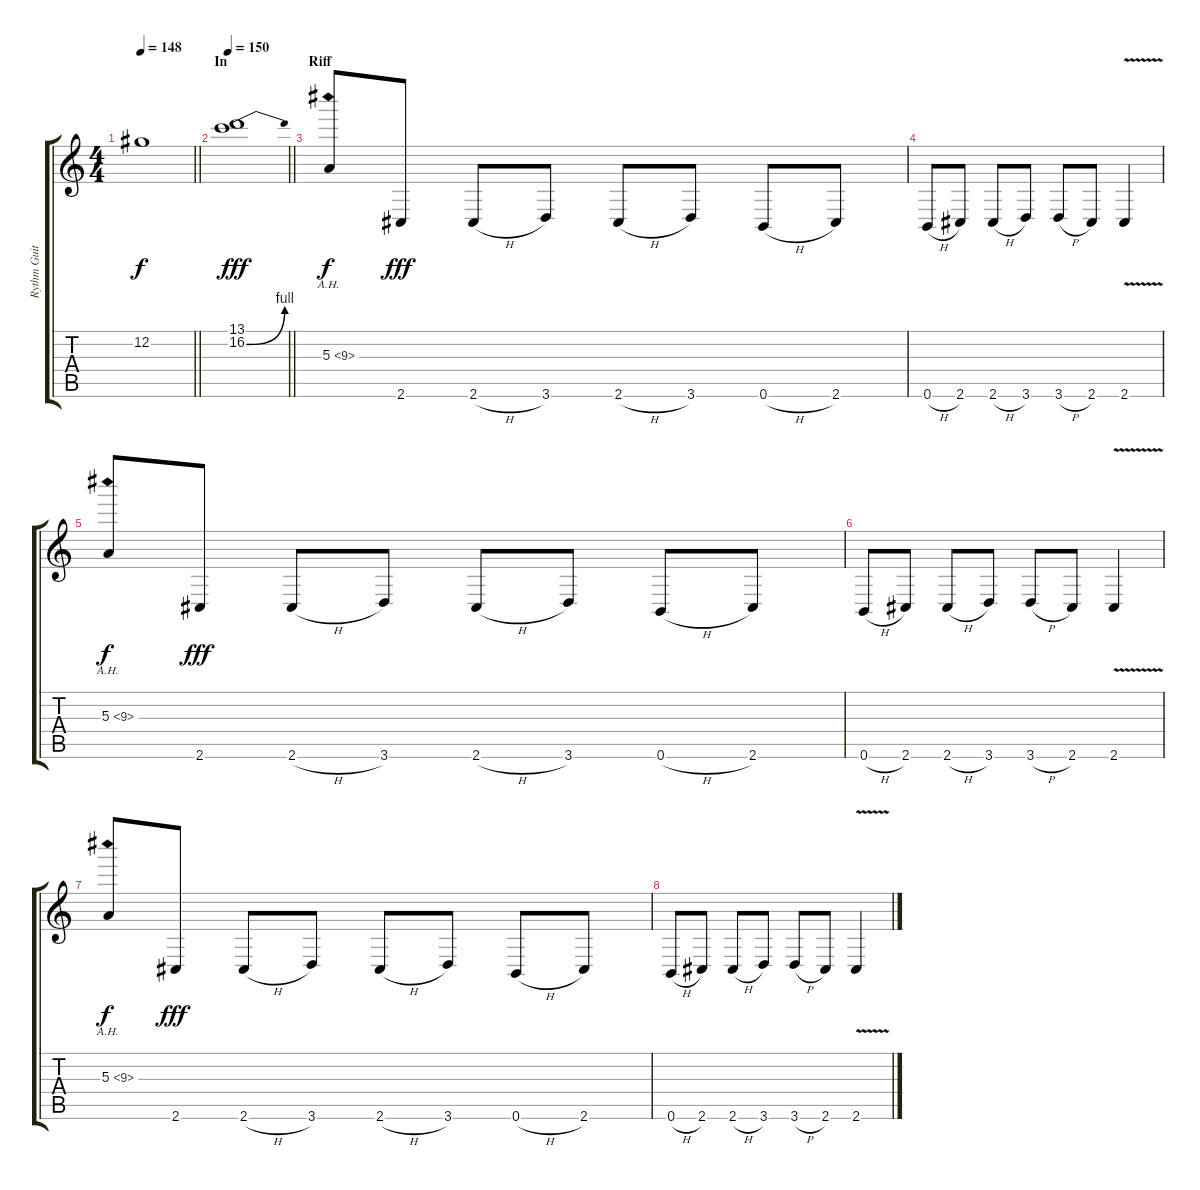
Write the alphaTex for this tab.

\track ("Rythm Guitar" "Rythm Guit") {instrument distortionguitar}
\staff {score tabs}
\tuning (Db4 Ab3 E3 B2 Gb2 B1) {hide}
\ts (4 4)
\tempo 148
\clef g2
\barLineRight lightlight
\ks c
12.2{t}.1{dy f} |
\section ("" "In")
\tempo 150
\barLineRight lightlight
(13.1 16.2{be (bend 0 0 60 4)}).1{dy fff volume 16 instrument distortionguitar} |
\section ("" "Riff")
5.3{ah 4}.8{dy f} 2.6.8{dy fff} 2.6{h}.8 3.6.8 2.6{h}.8 3.6.8 0.6{h}.8 2.6.8 |
0.6{h}.8 2.6.8 2.6{h}.8 3.6.8 3.6{h}.8 2.6.8 2.6{v}.4 |
5.3{ah 4}.8{dy f} 2.6.8{dy fff} 2.6{h}.8 3.6.8 2.6{h}.8 3.6.8 0.6{h}.8 2.6.8 |
0.6{h}.8 2.6.8 2.6{h}.8 3.6.8 3.6{h}.8 2.6.8 2.6{v}.4 |
5.3{ah 4}.8{dy f} 2.6.8{dy fff} 2.6{h}.8 3.6.8 2.6{h}.8 3.6.8 0.6{h}.8 2.6.8 |
0.6{h}.8 2.6.8 2.6{h}.8 3.6.8 3.6{h}.8 2.6.8 2.6{v}.4
